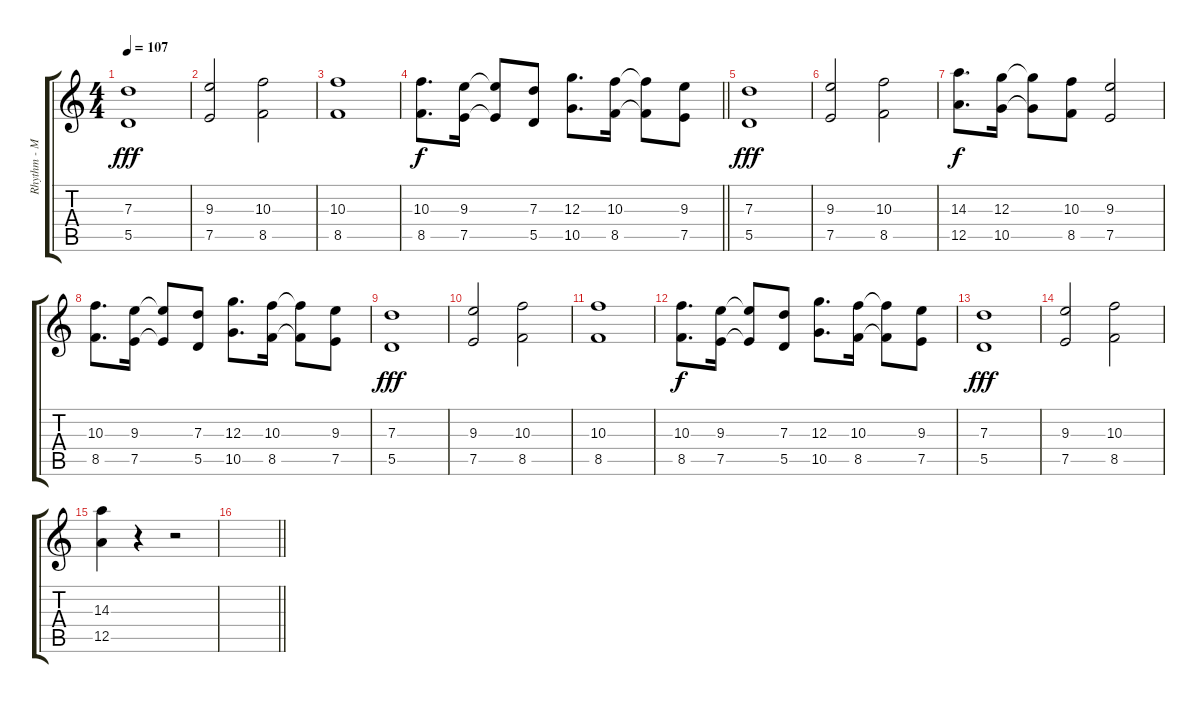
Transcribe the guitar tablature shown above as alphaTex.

\track ("Rhythm - Mike Wead" "Rhythm - M") {instrument distortionguitar}
\staff {score tabs}
\tuning (E4 B3 G3 D3 A2 E2) {hide}
\ts (4 4)
\tempo 107
\clef g2
\ks c
(7.3 5.5).1{dy fff} |
(9.3 7.5).2 (10.3 8.5).2 |
(10.3 8.5).1 |
\barLineRight lightlight
(10.3 8.5).8{d dy f} (9.3 7.5).16 (9.3{t} 7.5{t}).8 (7.3 5.5).8 (12.3 10.5).8{d} (10.3 8.5).16 (10.3{t} 8.5{t}).8 (9.3 7.5).8 |
(7.3 5.5).1{dy fff} |
(9.3 7.5).2 (10.3 8.5).2 |
(14.3 12.5).8{d dy f} (12.3 10.5).16 (12.3{t} 10.5{t}).8 (10.3 8.5).8 (9.3 7.5).2 |
(10.3 8.5).8{d} (9.3 7.5).16 (9.3{t} 7.5{t}).8 (7.3 5.5).8 (12.3 10.5).8{d} (10.3 8.5).16 (10.3{t} 8.5{t}).8 (9.3 7.5).8 |
(7.3 5.5).1{dy fff} |
(9.3 7.5).2 (10.3 8.5).2 |
(10.3 8.5).1 |
(10.3 8.5).8{d dy f} (9.3 7.5).16 (9.3{t} 7.5{t}).8 (7.3 5.5).8 (12.3 10.5).8{d} (10.3 8.5).16 (10.3{t} 8.5{t}).8 (9.3 7.5).8 |
(7.3 5.5).1{dy fff} |
(9.3 7.5).2 (10.3 8.5).2 |
(14.3 12.5).4 r.4 r.2 |
\barLineRight lightlight
